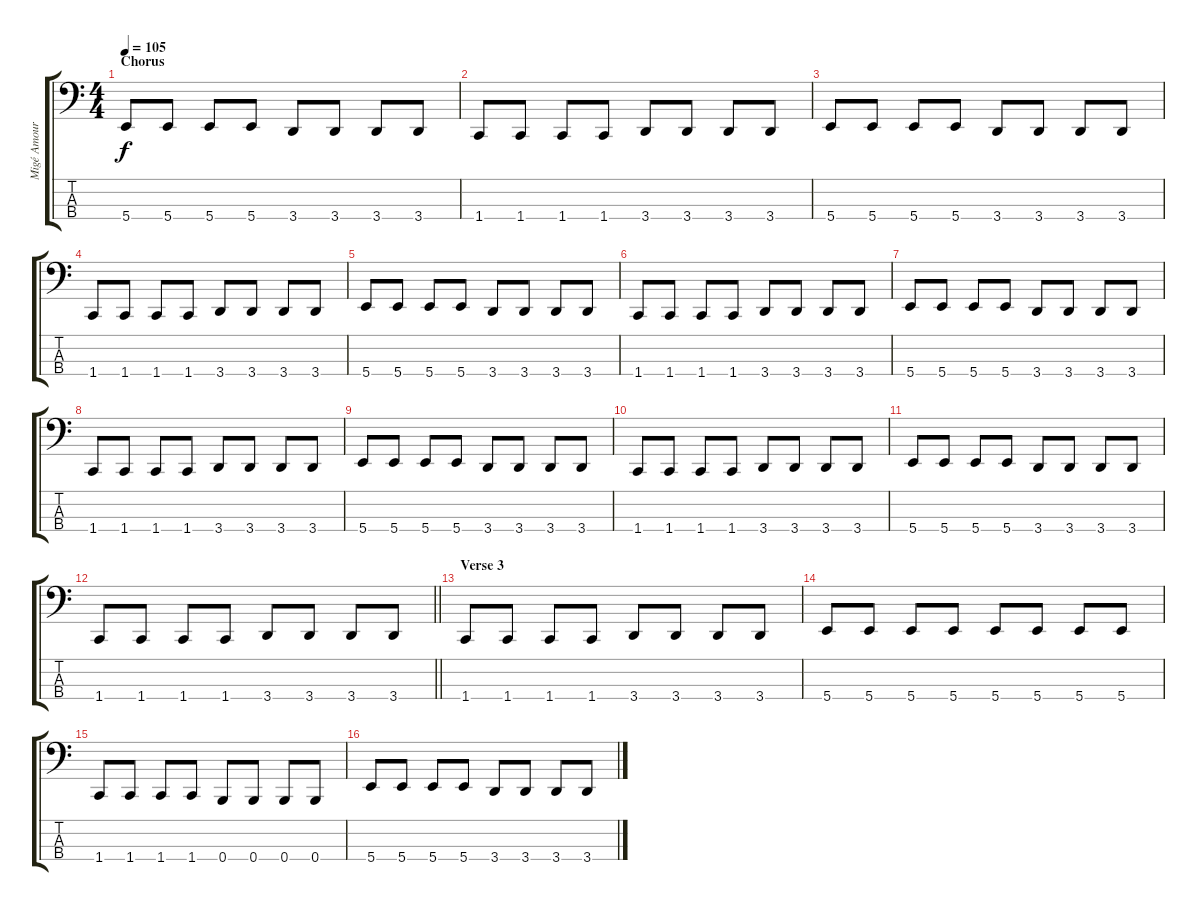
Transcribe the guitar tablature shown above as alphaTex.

\track ("Migé Amour (Bass)" "Migé Amour") {instrument electricbassfinger}
\staff {score tabs}
\tuning (D2 A1 E1 B0) {hide}
\ts (4 4)
\section ("" "Chorus")
\tempo 105
\clef f4
\ks c
5.4.8{dy f} 5.4.8 5.4.8 5.4.8 3.4.8 3.4.8 3.4.8 3.4.8 |
1.4.8 1.4.8 1.4.8 1.4.8 3.4.8 3.4.8 3.4.8 3.4.8 |
5.4.8 5.4.8 5.4.8 5.4.8 3.4.8 3.4.8 3.4.8 3.4.8 |
1.4.8 1.4.8 1.4.8 1.4.8 3.4.8 3.4.8 3.4.8 3.4.8 |
5.4.8 5.4.8 5.4.8 5.4.8 3.4.8 3.4.8 3.4.8 3.4.8 |
1.4.8 1.4.8 1.4.8 1.4.8 3.4.8 3.4.8 3.4.8 3.4.8 |
5.4.8 5.4.8 5.4.8 5.4.8 3.4.8 3.4.8 3.4.8 3.4.8 |
1.4.8 1.4.8 1.4.8 1.4.8 3.4.8 3.4.8 3.4.8 3.4.8 |
5.4.8 5.4.8 5.4.8 5.4.8 3.4.8 3.4.8 3.4.8 3.4.8 |
1.4.8 1.4.8 1.4.8 1.4.8 3.4.8 3.4.8 3.4.8 3.4.8 |
5.4.8 5.4.8 5.4.8 5.4.8 3.4.8 3.4.8 3.4.8 3.4.8 |
\barLineRight lightlight
1.4.8 1.4.8 1.4.8 1.4.8 3.4.8 3.4.8 3.4.8 3.4.8 |
\section ("" "Verse 3")
1.4.8 1.4.8 1.4.8 1.4.8 3.4.8 3.4.8 3.4.8 3.4.8 |
5.4.8 5.4.8 5.4.8 5.4.8 5.4.8 5.4.8 5.4.8 5.4.8 |
1.4.8 1.4.8 1.4.8 1.4.8 0.4.8 0.4.8 0.4.8 0.4.8 |
5.4.8 5.4.8 5.4.8 5.4.8 3.4.8 3.4.8 3.4.8 3.4.8
